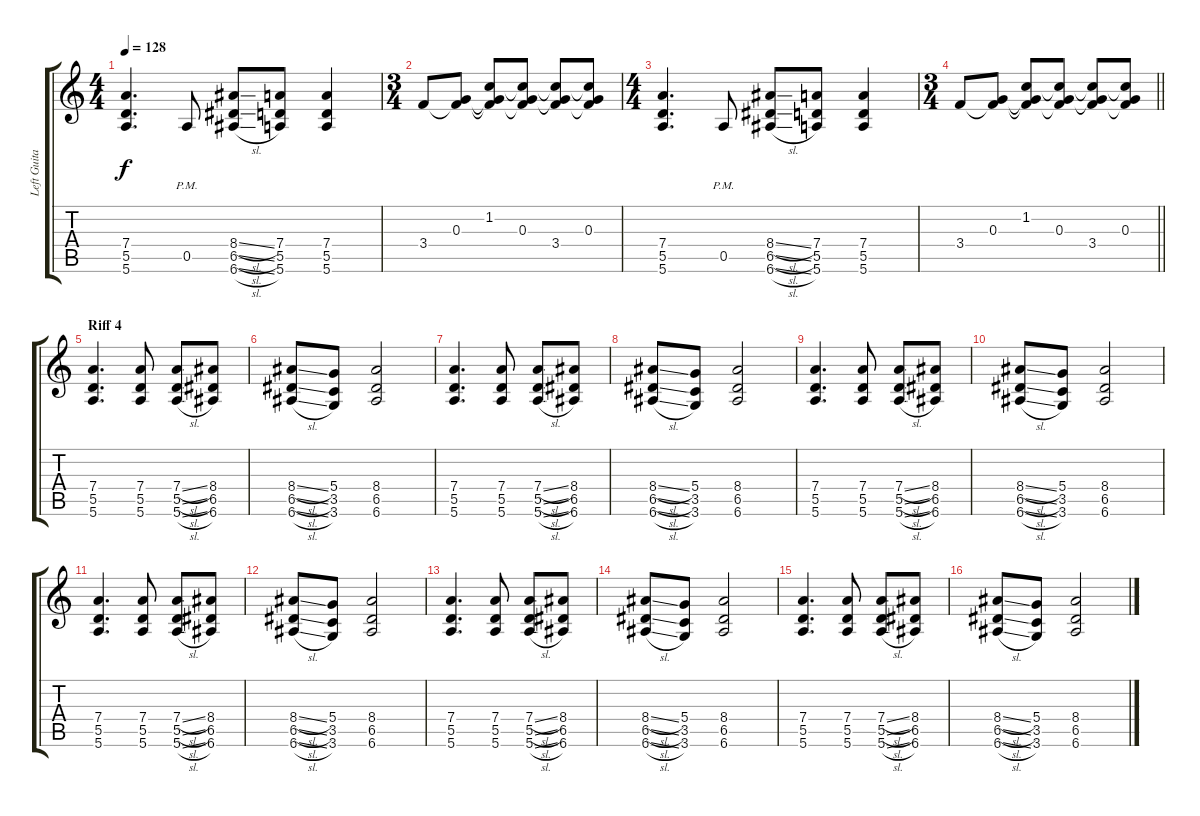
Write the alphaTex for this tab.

\track ("Left Guitar" "Left Guita") {instrument electricguitarjazz}
\staff {score tabs}
\tuning (E4 B3 G3 D3 A2 E2) {hide}
\ts (4 4)
\tempo 128
\clef g2
\ks c
(7.4 5.5 5.6).4{d dy f} 0.5{pm}.8 (8.4{sl} 6.5{sl} 6.6{sl}).8 (7.4 5.5 5.6).8 (7.4 5.5 5.6).4 |
\ts (3 4)
3.4.8 (0.3 3.4{t}).8 (1.2 0.3{t} 3.4{t}).8 (1.2{t} 0.3 3.4{t}).8 (1.2{t} 0.3{t} 3.4).8 (1.2{t} 0.3 3.4{t}).8 |
\ts (4 4)
(7.4 5.5 5.6).4{d} 0.5{pm}.8 (8.4{sl} 6.5{sl} 6.6{sl}).8 (7.4 5.5 5.6).8 (7.4 5.5 5.6).4 |
\ts (3 4)
\barLineRight lightlight
3.4.8 (0.3 3.4{t}).8 (1.2 0.3{t} 3.4{t}).8 (1.2{t} 0.3 3.4{t}).8 (1.2{t} 0.3{t} 3.4).8 (1.2{t} 0.3 3.4{t}).8 |
\section ("" "Riff 4")
(7.4 5.5 5.6).4{d} (7.4 5.5 5.6).8 (7.4{sl} 5.5{sl} 5.6{sl}).8 (8.4 6.5 6.6).8 |
(8.4{sl} 6.5{sl} 6.6{sl}).8 (5.4 3.5 3.6).8 (8.4 6.5 6.6).2 |
(7.4 5.5 5.6).4{d} (7.4 5.5 5.6).8 (7.4{sl} 5.5{sl} 5.6{sl}).8 (8.4 6.5 6.6).8 |
(8.4{sl} 6.5{sl} 6.6{sl}).8 (5.4 3.5 3.6).8 (8.4 6.5 6.6).2 |
(7.4 5.5 5.6).4{d} (7.4 5.5 5.6).8 (7.4{sl} 5.5{sl} 5.6{sl}).8 (8.4 6.5 6.6).8 |
(8.4{sl} 6.5{sl} 6.6{sl}).8 (5.4 3.5 3.6).8 (8.4 6.5 6.6).2 |
(7.4 5.5 5.6).4{d} (7.4 5.5 5.6).8 (7.4{sl} 5.5{sl} 5.6{sl}).8 (8.4 6.5 6.6).8 |
(8.4{sl} 6.5{sl} 6.6{sl}).8 (5.4 3.5 3.6).8 (8.4 6.5 6.6).2 |
(7.4 5.5 5.6).4{d} (7.4 5.5 5.6).8 (7.4{sl} 5.5{sl} 5.6{sl}).8 (8.4 6.5 6.6).8 |
(8.4{sl} 6.5{sl} 6.6{sl}).8 (5.4 3.5 3.6).8 (8.4 6.5 6.6).2 |
(7.4 5.5 5.6).4{d} (7.4 5.5 5.6).8 (7.4{sl} 5.5{sl} 5.6{sl}).8 (8.4 6.5 6.6).8 |
(8.4{sl} 6.5{sl} 6.6{sl}).8 (5.4 3.5 3.6).8 (8.4 6.5 6.6).2
